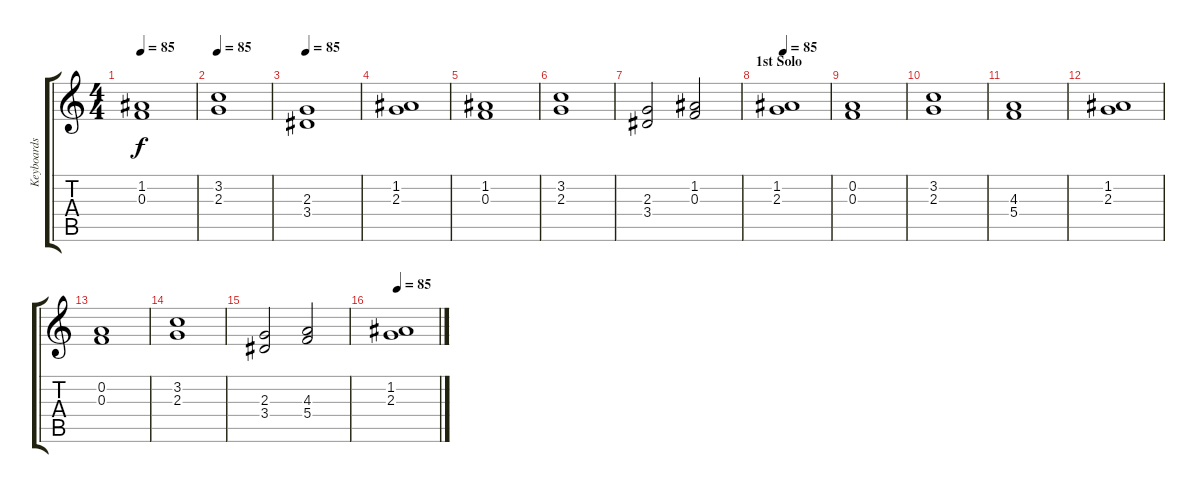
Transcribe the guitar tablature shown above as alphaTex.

\track ("Keyboards" "Keyboards") {instrument tremolostrings}
\staff {score tabs}
\tuning (D5 A4 F4 C4 G3 D3) {hide}
\ts (4 4)
\tempo 85
\clef g2
\ks c
(1.2 0.3).1{dy f} |
\tempo 85
(3.2 2.3).1 |
\tempo 85
(2.3 3.4).1 |
(1.2 2.3).1 |
(1.2 0.3).1 |
(3.2 2.3).1 |
(2.3 3.4).2 (1.2 0.3).2 |
\section ("" "1st Solo")
\tempo 85
(1.2 2.3).1 |
(0.2 0.3).1 |
(3.2 2.3).1 |
(4.3 5.4).1 |
(1.2 2.3).1 |
(0.2 0.3).1 |
(3.2 2.3).1 |
(2.3 3.4).2 (4.3 5.4).2 |
\tempo 85
(1.2 2.3).1
